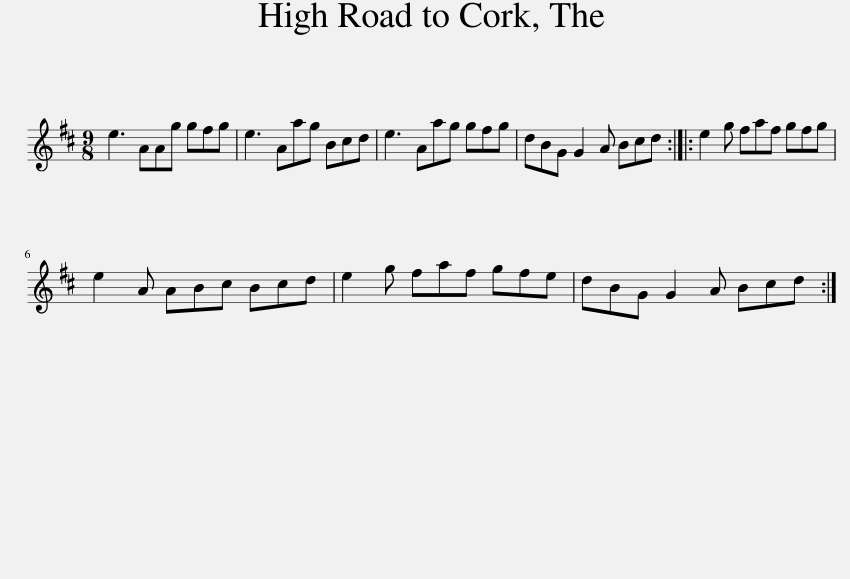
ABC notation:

X:1
L:1/8
M:9/8
I:linebreak $
K:D
V:1 treble
V:1
 e3 AAg gfg | e3 Aag Bcd | e3 Aag gfg | dBG G2 A Bcd :: e2 g faf gfg |$ %5
 e2 A ABc Bcd | e2 g faf gfe | dBG G2 A Bcd :| %8
